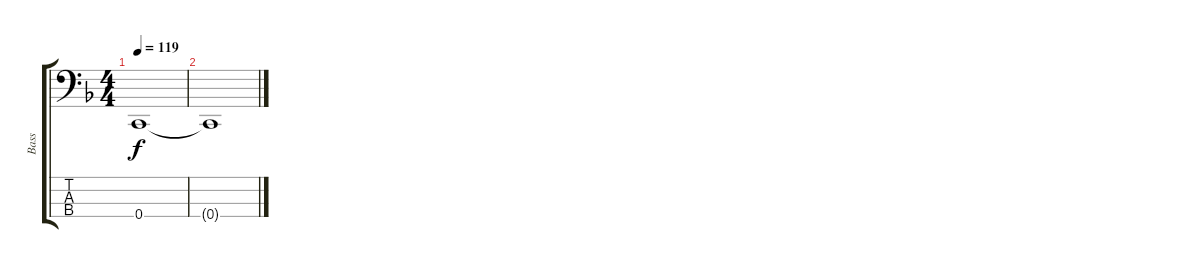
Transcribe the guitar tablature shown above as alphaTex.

\track ("Bass" "Bass") {instrument electricbasspick}
\staff {score tabs}
\tuning (F2 C2 G1 C1) {hide}
\ts (4 4)
\tempo 119
\clef f4
\ks dminor
0.4{t}.1{dy f} |
0.4{t}.1
